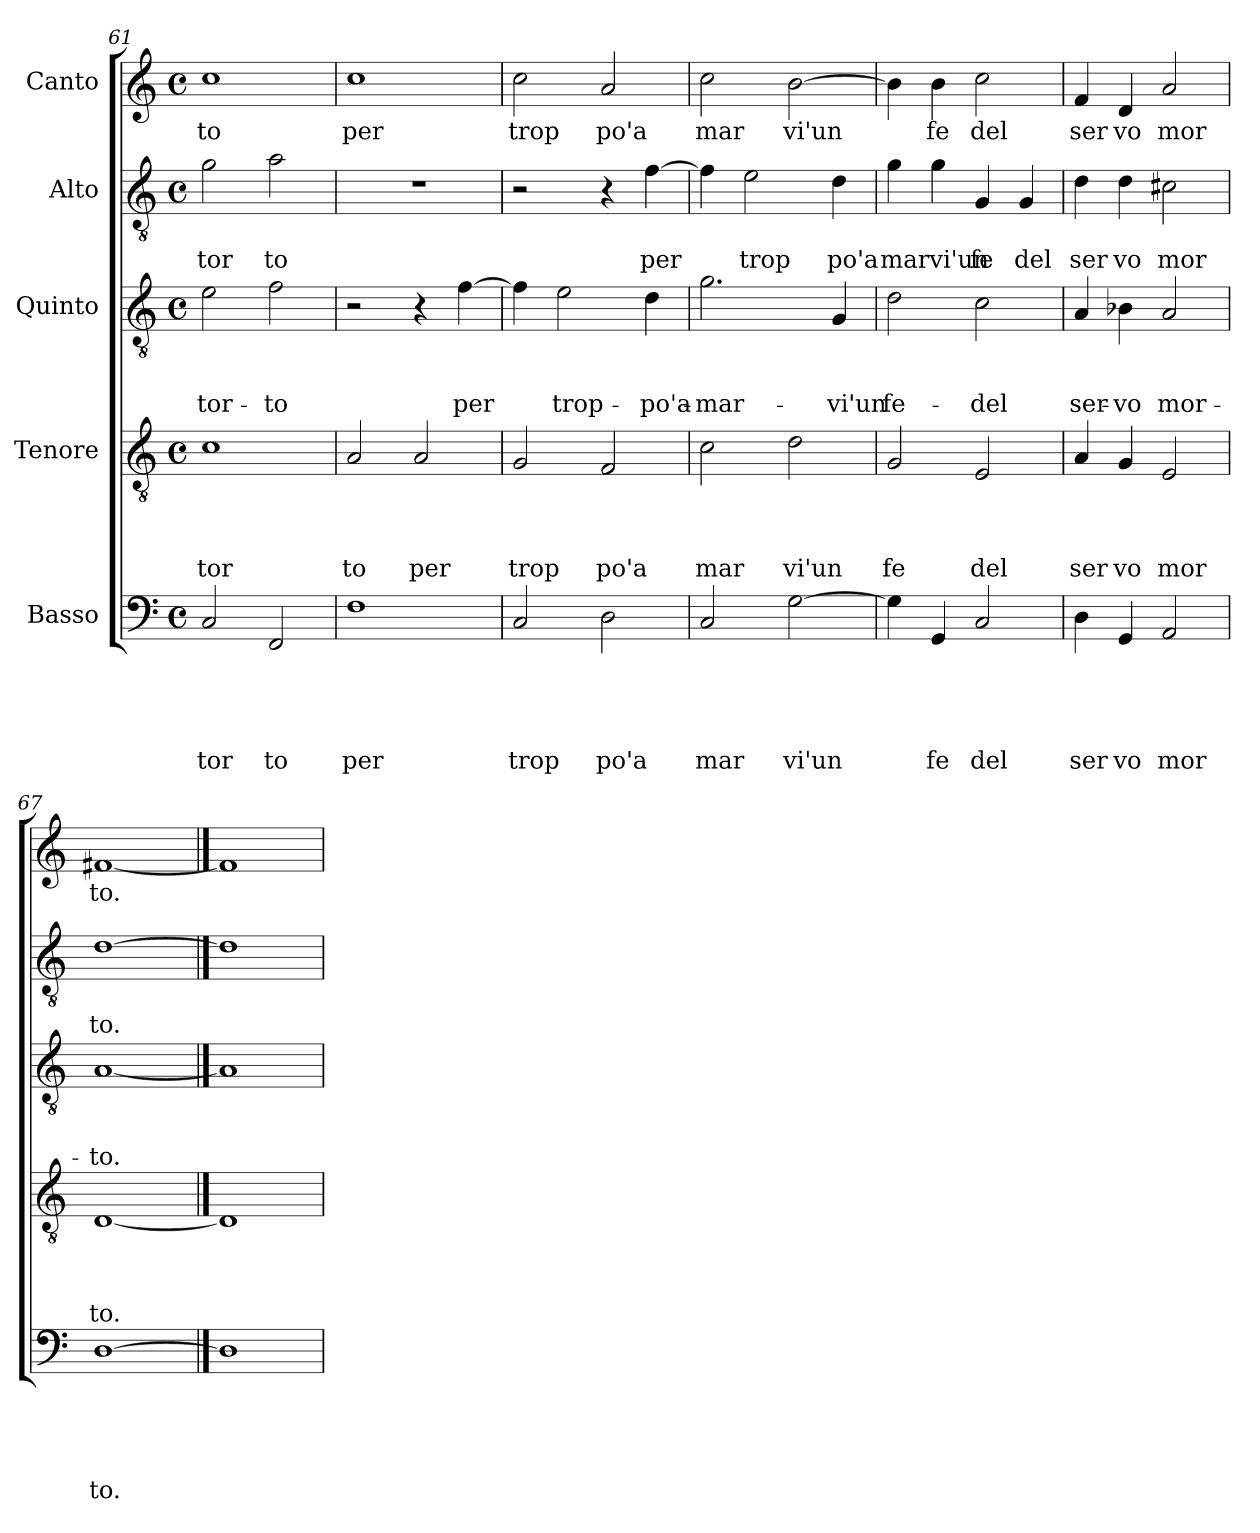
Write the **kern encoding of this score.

**kern	**text	**text	**text	**text	**text	**kern	**text	**text	**text	**text	**kern	**text	**text	**text	**kern	**text	**text	**kern	**text
*part5	*part5	*part5	*part5	*part5	*part5	*part4	*part4	*part4	*part4	*part4	*part3	*part3	*part3	*part3	*part2	*part2	*part2	*part1	*part1
*staff5	*staff5	*staff5	*staff5	*staff5	*staff5	*staff4	*staff4	*staff4	*staff4	*staff4	*staff3	*staff3	*staff3	*staff3	*staff2	*staff2	*staff2	*staff1	*staff1
*I"Basso	*	*	*	*	*	*I"Tenore	*	*	*	*	*I"Quinto	*	*	*	*I"Alto	*	*	*I"Canto	*
*clefF4	*	*	*	*	*	*clefGv2	*	*	*	*	*clefGv2	*	*	*	*clefGv2	*	*	*clefG2	*
*k[]	*	*	*	*	*	*k[]	*	*	*	*	*k[]	*	*	*	*k[]	*	*	*k[]	*
*C:	*	*	*	*	*	*C:	*	*	*	*	*C:	*	*	*	*C:	*	*	*C:	*
*M4/4	*	*	*	*	*	*M4/4	*	*	*	*	*M4/4	*	*	*	*M4/4	*	*	*M4/4	*
*met(c)	*	*	*	*	*	*met(c)	*	*	*	*	*met(c)	*	*	*	*met(c)	*	*	*met(c)	*
=61	=61	=61	=61	=61	=61	=61	=61	=61	=61	=61	=61	=61	=61	=61	=61	=61	=61	=61	=61
!	!	!	!	!	!LO:LY:b	!	!	!	!	!LO:LY:b	!	!	!	!LO:LY:b	!	!	!LO:LY:b	!	!LO:LY:b
2C/	.	.	.	.	tor	1c	.	.	.	tor	2e\	.	.	tor-	2g\	.	tor	1cc	to
!	!	!	!	!	!LO:LY:b	!	!	!	!	!	!	!	!	!LO:LY:b	!	!	!LO:LY:b	!	!
2FF/	.	.	.	.	to	.	.	.	.	.	2f\	.	.	-to	2a\	.	to	.	.
=62	=62	=62	=62	=62	=62	=62	=62	=62	=62	=62	=62	=62	=62	=62	=62	=62	=62	=62	=62
!	!	!	!	!	!LO:LY:b	!	!	!	!	!LO:LY:b	!	!	!	!	!	!	!	!	!LO:LY:b
1F	.	.	.	.	per	2A/	.	.	.	to	2r	.	.	.	1r	.	.	1cc	per
!	!	!	!	!	!	!	!	!	!	!LO:LY:b	!	!	!	!	!	!	!	!	!
.	.	.	.	.	.	2A/	.	.	.	per	4r	.	.	.	.	.	.	.	.
!	!	!	!	!	!	!	!	!	!	!	!	!	!	!LO:LY:b	!	!	!	!	!
.	.	.	.	.	.	.	.	.	.	.	[>4f\	.	.	per	.	.	.	.	.
=63	=63	=63	=63	=63	=63	=63	=63	=63	=63	=63	=63	=63	=63	=63	=63	=63	=63	=63	=63
!	!	!	!	!	!LO:LY:b	!	!	!	!	!LO:LY:b	!	!	!	!	!	!	!	!	!LO:LY:b
2C/	.	.	.	.	trop	2G/	.	.	.	trop	4f\]	.	.	.	2r	.	.	2cc\	trop
!	!	!	!	!	!	!	!	!	!	!	!	!	!	!LO:LY:b	!	!	!	!	!
.	.	.	.	.	.	.	.	.	.	.	2e\	.	.	trop-	.	.	.	.	.
!	!	!	!	!	!LO:LY:b	!	!	!	!	!LO:LY:b	!	!	!	!	!	!	!	!	!LO:LY:b
2D\	.	.	.	.	po'a	2F/	.	.	.	po'a	.	.	.	.	4r	.	.	2a/	po'a
!	!	!	!	!	!	!	!	!	!	!	!	!	!	!LO:LY:b	!	!	!LO:LY:b	!	!
.	.	.	.	.	.	.	.	.	.	.	4d\	.	.	-po'a-	[>4f\	.	per	.	.
=64	=64	=64	=64	=64	=64	=64	=64	=64	=64	=64	=64	=64	=64	=64	=64	=64	=64	=64	=64
!	!	!	!	!	!LO:LY:b	!	!	!	!	!LO:LY:b	!	!	!	!LO:LY:b	!	!	!	!	!LO:LY:b
2C/	.	.	.	.	mar	2c\	.	.	.	mar	2.g\	.	.	-mar-	4f\]	.	.	2cc\	mar
!	!	!	!	!	!	!	!	!	!	!	!	!	!	!	!	!	!LO:LY:b	!	!
.	.	.	.	.	.	.	.	.	.	.	.	.	.	.	2e\	.	trop	.	.
!	!	!	!	!	!LO:LY:b	!	!	!	!	!LO:LY:b	!	!	!	!	!	!	!	!	!LO:LY:b
[>2G\	.	.	.	.	vi'un	2d\	.	.	.	vi'un	.	.	.	.	.	.	.	[>2b\	vi'un
!	!	!	!	!	!	!	!	!	!	!	!	!	!	!LO:LY:b	!	!	!LO:LY:b	!	!
.	.	.	.	.	.	.	.	.	.	.	4G/	.	.	-vi'un	4d\	.	po'a	.	.
=65	=65	=65	=65	=65	=65	=65	=65	=65	=65	=65	=65	=65	=65	=65	=65	=65	=65	=65	=65
!	!	!	!	!	!	!	!	!	!	!LO:LY:b	!	!	!	!LO:LY:b	!	!	!LO:LY:b	!	!
4G\]	.	.	.	.	.	2G/	.	.	.	fe	2d\	.	.	fe-	4g\	.	marvi'un	4b\]	.
!	!	!	!	!	!LO:LY:b	!	!	!	!	!	!	!	!	!	!	!	!	!	!LO:LY:b
4GG/	.	.	.	.	fe	.	.	.	.	.	.	.	.	.	4g\	.	.	4b\	fe
!	!	!	!	!	!LO:LY:b	!	!	!	!	!LO:LY:b	!	!	!	!LO:LY:b	!	!	!LO:LY:b	!	!LO:LY:b
2C/	.	.	.	.	del	2E/	.	.	.	del	2c\	.	.	-del	4G/	.	fe	2cc\	del
!	!	!	!	!	!	!	!	!	!	!	!	!	!	!	!	!	!LO:LY:b	!	!
.	.	.	.	.	.	.	.	.	.	.	.	.	.	.	4G/	.	del	.	.
=66	=66	=66	=66	=66	=66	=66	=66	=66	=66	=66	=66	=66	=66	=66	=66	=66	=66	=66	=66
!	!	!	!	!	!LO:LY:b	!	!	!	!	!LO:LY:b	!	!	!	!LO:LY:b	!	!	!LO:LY:b	!	!LO:LY:b
4D\	.	.	.	.	ser	4A/	.	.	.	ser	4A/	.	.	ser-	4d\	.	ser	4f/	ser
!	!	!	!	!	!LO:LY:b	!	!	!	!	!LO:LY:b	!	!	!	!LO:LY:b	!	!	!LO:LY:b	!	!LO:LY:b
4GG/	.	.	.	.	vo	4G/	.	.	.	vo	4B-X\	.	.	-vo	4d\	.	vo	4d/	vo
!	!	!	!	!	!LO:LY:b	!	!	!	!	!LO:LY:b	!	!	!	!LO:LY:b	!	!	!LO:LY:b	!	!LO:LY:b
2AA/	.	.	.	.	mor	2E/	.	.	.	mor	2A/	.	.	mor-	2c#X\	.	mor	2a/	mor
=67	=67	=67	=67	=67	=67	=67	=67	=67	=67	=67	=67	=67	=67	=67	=67	=67	=67	=67	=67
!	!	!	!	!	!LO:LY:b	!	!	!	!	!LO:LY:b	!	!	!	!LO:LY:b	!	!	!LO:LY:b	!	!LO:LY:b
[1D	.	.	.	.	to.	[1D	.	.	.	to.	[1A	.	.	-to.	[1d	.	to.	[1f#X	to.
==68	==68	==68	==68	==68	==68	==68	==68	==68	==68	==68	==68	==68	==68	==68	==68	==68	==68	==68	==68
1D]	.	.	.	.	.	1D]	.	.	.	.	1A]	.	.	.	1d]	.	.	1f#]	.
=	=	=	=	=	=	=	=	=	=	=	=	=	=	=	=	=	=	=	=
*-	*-	*-	*-	*-	*-	*-	*-	*-	*-	*-	*-	*-	*-	*-	*-	*-	*-	*-	*-
